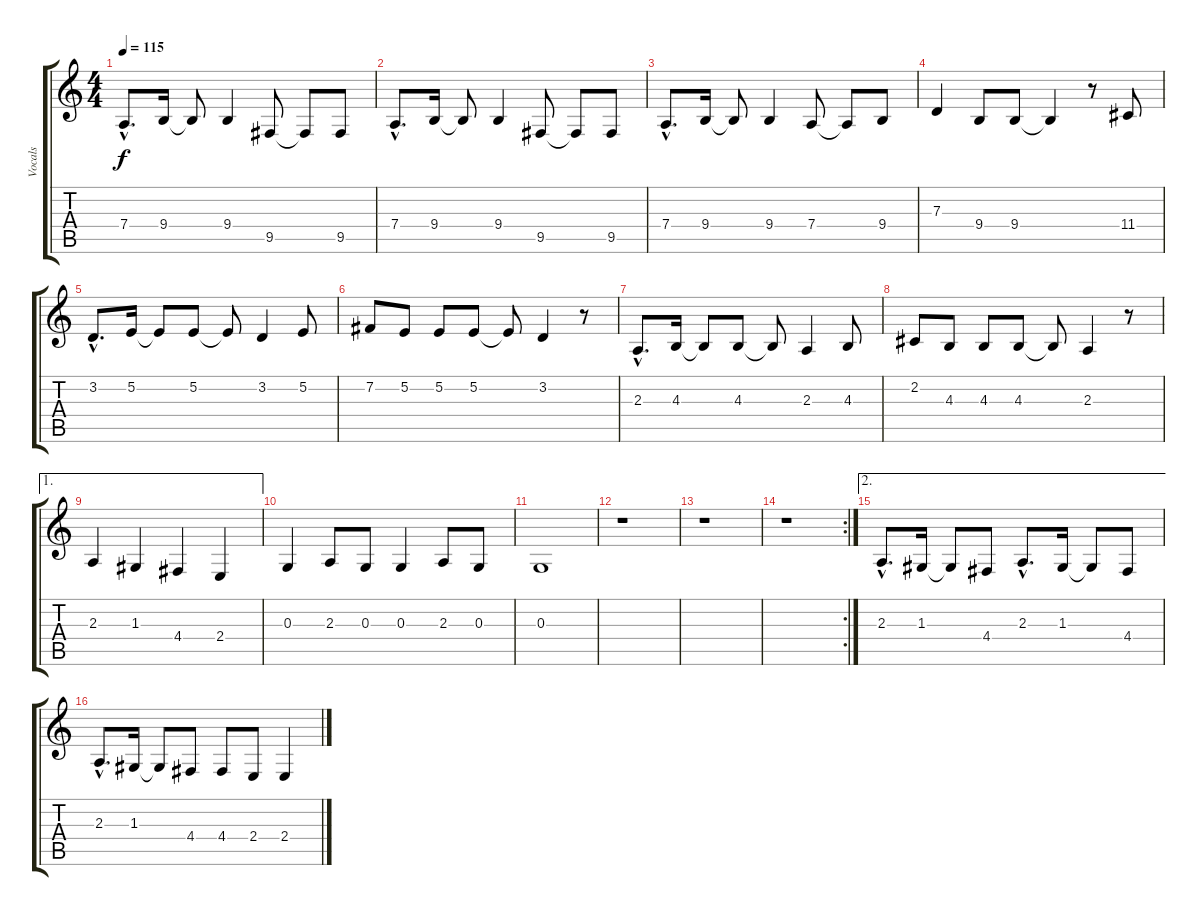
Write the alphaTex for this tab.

\track ("Vocals" "Vocals") {instrument bassoon}
\staff {score tabs}
\tuning (E4 B3 G3 D3 A2 E2) {hide}
\ts (4 4)
\tempo 115
\clef g2
\ks c
7.4{hac}.8{d dy f} 9.4.16 9.4{t}.8 9.4.4 9.5.8 9.5{t}.8 9.5.8 |
7.4{hac}.8{d} 9.4.16 9.4{t}.8 9.4.4 9.5.8 9.5{t}.8 9.5.8 |
7.4{hac}.8{d} 9.4.16 9.4{t}.8 9.4.4 7.4.8 7.4{t}.8 9.4.8 |
7.3.4 9.4.8 9.4.8 9.4{t}.4 r.8 11.4.8 |
3.2{hac}.8{d} 5.2.16 5.2{t}.8 5.2.8 5.2{t}.8 3.2.4 5.2.8 |
7.2.8 5.2.8 5.2.8 5.2.8 5.2{t}.8 3.2.4 r.8 |
2.3{hac}.8{d} 4.3.16 4.3{t}.8 4.3.8 4.3{t}.8 2.3.4 4.3.8 |
2.2.8 4.3.8 4.3.8 4.3.8 4.3{t}.8 2.3.4 r.8 |
\ae 1
2.3.4 1.3.4 4.4.4 2.4.4 |
0.3.4 2.3.8 0.3.8 0.3.4 2.3.8 0.3.8 |
0.3.1 |
r.1 |
r.1 |
\rc 2
r.1 |
\ae 2
2.3{hac}.8{d} 1.3.16 1.3{t}.8 4.4.8 2.3{hac}.8{d} 1.3.16 1.3{t}.8 4.4.8 |
2.3{hac}.8{d} 1.3.16 1.3{t}.8 4.4.8 4.4.8 2.4.8 2.4.4
